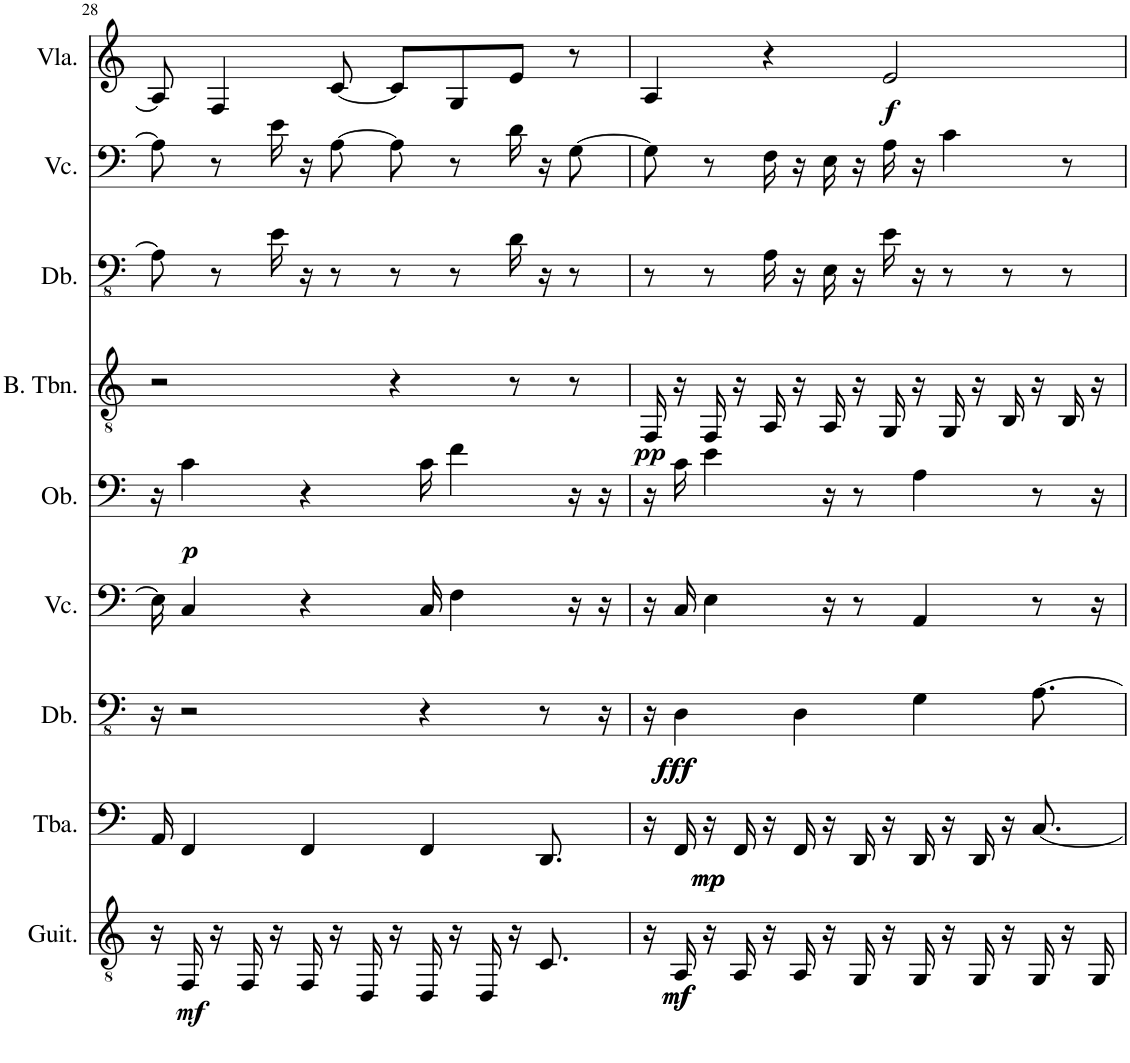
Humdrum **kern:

**kern	**dynam	**kern	**dynam	**kern	**dynam	**kern	**kern	**dynam	**kern	**dynam	**kern	**kern	**kern	**dynam
*part9	*part9	*part8	*part8	*part7	*part7	*part6	*part5	*part5	*part4	*part4	*part3	*part2	*part1	*part1
*staff9	*staff9	*staff8	*staff8	*staff7	*staff7	*staff6	*staff5	*staff5	*staff4	*staff4	*staff3	*staff2	*staff1	*staff1
*I"Classical Guitar	*	*I"Tuba	*	*I"Double Bass	*	*I"Violoncello	*I"Oboe	*	*I"Bass Trombone	*	*I"Double Bass	*I"Violoncello	*I"Viola	*
*I'Guit.	*	*I'Tba.	*	*I'Db.	*	*I'Vc.	*I'Ob.	*	*I'B. Tbn.	*	*I'Db.	*I'Vc.	*I'Vla.	*
!!LO:PB:g=z
*clefGv2	*	*clefF4	*	*clefFv4	*	*clefF4	*clefF4	*	*clefGv2	*	*clefFv4	*clefF4	*clefG2	*
*	*	*	*	*Trd7c12	*	*	*	*	*	*	*Trd7c12	*	*	*
*k[]	*	*k[]	*	*k[]	*	*k[]	*k[]	*	*k[]	*	*k[]	*k[]	*k[]	*
*M4/4	*	*M4/4	*	*M4/4	*	*M4/4	*M4/4	*	*M4/4	*	*M4/4	*M4/4	*M4/4	*
=28	=28	=28	=28	=28	=28	=28	=28	=28	=28	=28	=28	=28	=28	=28
16r	.	16AA/	.	16r	.	16E\]	16r	.	2r	.	8AA\]	8A\]	8A/]	.
!	!LO:DY:b	!	!	!	!	!	!	!LO:DY:b	!	!	!	!	!	!
16FF/	mf	4FF/	.	2r	.	4C/	4c\	p	.	.	.	.	.	.
16r	.	.	.	.	.	.	.	.	.	.	8r	8r	4F/	.
16FF/	.	.	.	.	.	.	.	.	.	.	.	.	.	.
16r	.	.	.	.	.	.	.	.	.	.	16E\	16e\	.	.
16FF/	.	4FF/	.	.	.	4r	4r	.	.	.	16r	16r	.	.
16r	.	.	.	.	.	.	.	.	.	.	8r	[8A\	[8c/	.
16DD/	.	.	.	.	.	.	.	.	.	.	.	.	.	.
16r	.	.	.	.	.	.	.	.	4r	.	8r	8A\]	8c/L]	.
16DD/	.	4FF/	.	4r	.	16C/	16c\	.	.	.	.	.	.	.
16r	.	.	.	.	.	4F\	4f\	.	.	.	8r	8r	8G/	.
16DD/	.	.	.	.	.	.	.	.	.	.	.	.	.	.
16r	.	.	.	.	.	.	.	.	8r	.	16D\	16d\	8e/J	.
8.C/	.	8.DD/	.	8r	.	.	.	.	.	.	16r	16r	.	.
.	.	.	.	.	.	16r	16r	.	8r	.	8r	[8G\	8r	.
.	.	.	.	16r	.	16r	16r	.	.	.	.	.	.	.
=29	=29	=29	=29	=29	=29	=29	=29	=29	=29	=29	=29	=29	=29	=29
!	!	!	!	!	!	!	!	!	!	!LO:DY:b	!	!	!	!
16r	.	16r	.	16r	.	16r	16r	.	16FF/	pp	8r	8G\]	4A/	.
!	!LO:DY:b	!	!	!	!	!	!	!	!	!	!	!	!	!
!	!LO:DY:n=1:b	!	!	!	!LO:DY:b	!	!	!	!	!	!	!	!	!
!	!	!	!	!	!LO:DY:n=1:b	!	!	!	!	!	!	!	!	!
16AA/	mf mf	16FF/	.	4DD\	fff fff	16C/	16c\	.	16r	.	.	.	.	.
!	!	!	!LO:DY:b	!	!	!	!	!	!	!	!	!	!	!
!	!	!	!LO:DY:n=1:b	!	!	!	!	!	!	!	!	!	!	!
16r	.	16r	mp mp	.	.	4E\	4e\	.	16FF/	.	8r	8r	.	.
16AA/	.	16FF/	.	.	.	.	.	.	16r	.	.	.	.	.
16r	.	16r	.	.	.	.	.	.	16AA/	.	16AA\	16F\	4r	.
16AA/	.	16FF/	.	4DD\	.	.	.	.	16r	.	16r	16r	.	.
16r	.	16r	.	.	.	16r	16r	.	16AA/	.	16EE\	16E\	.	.
16GG/	.	16DD/	.	.	.	8r	8r	.	16r	.	16r	16r	.	.
!	!	!	!	!	!	!	!	!	!	!	!	!	!	!LO:DY:b
16r	.	16r	.	.	.	.	.	.	16GG/	.	16E\	16A\	2e/	f
16GG/	.	16DD/	.	4GG\	.	4AA/	4A\	.	16r	.	16r	16r	.	.
16r	.	16r	.	.	.	.	.	.	16GG/	.	8r	4c\	.	.
16GG/	.	16DD/	.	.	.	.	.	.	16r	.	.	.	.	.
16r	.	16r	.	.	.	.	.	.	16BB/	.	8r	.	.	.
16GG/	.	[8.C/	.	[8.AA\	.	8r	8r	.	16r	.	.	.	.	.
16r	.	.	.	.	.	.	.	.	16BB/	.	8r	8r	.	.
16GG/	.	.	.	.	.	16r	16r	.	16r	.	.	.	.	.
=	=	=	=	=	=	=	=	=	=	=	=	=	=	=
*-	*-	*-	*-	*-	*-	*-	*-	*-	*-	*-	*-	*-	*-	*-
